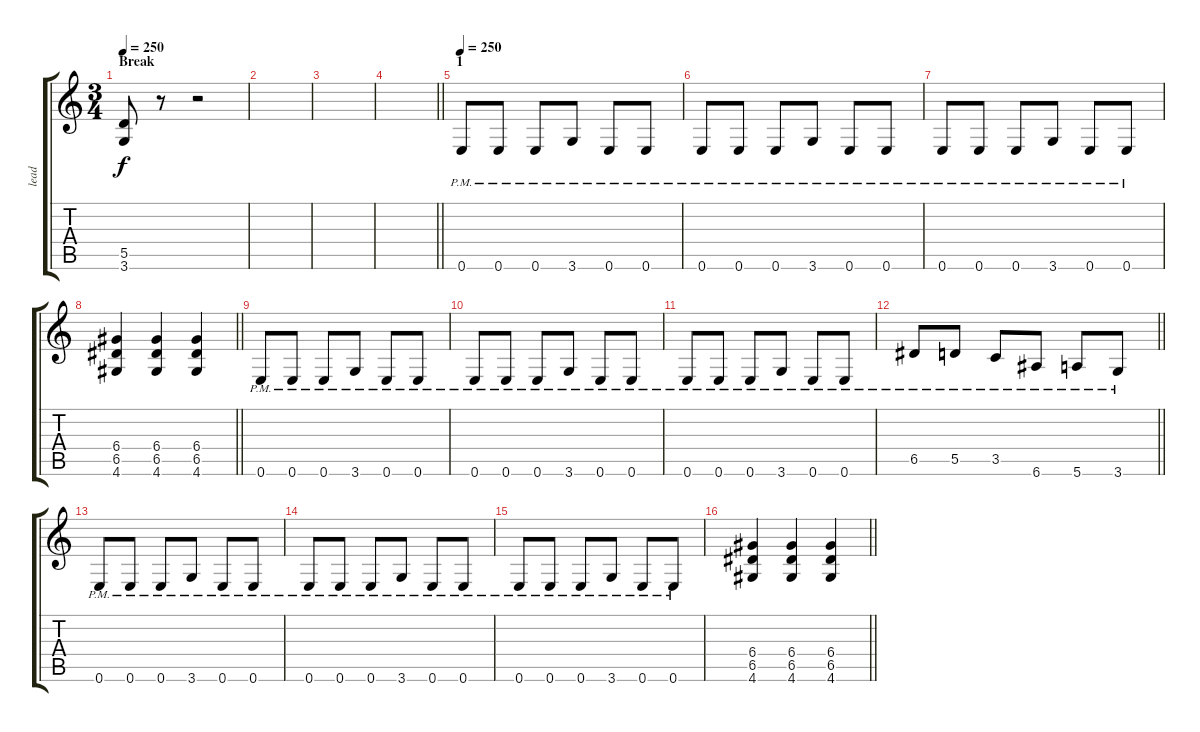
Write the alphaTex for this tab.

\track ("lead" "lead") {instrument distortionguitar}
\staff {score tabs}
\tuning (E4 B3 G3 D3 A2 E2) {hide}
\ts (3 4)
\section ("" "Break")
\tempo 250
\clef g2
\ks c
(5.5 3.6).8{dy f} r.8 r.2 |
|
|
\barLineRight lightlight
|
\section ("" "1")
\tempo 250
0.6{pm}.8 0.6{pm}.8 0.6{pm}.8 3.6{pm}.8 0.6{pm}.8 0.6{pm}.8 |
0.6{pm}.8 0.6{pm}.8 0.6{pm}.8 3.6{pm}.8 0.6{pm}.8 0.6{pm}.8 |
0.6{pm}.8 0.6{pm}.8 0.6{pm}.8 3.6{pm}.8 0.6{pm}.8 0.6{pm}.8 |
\barLineRight lightlight
(6.4 6.5 4.6).4 (6.4 6.5 4.6).4 (6.4 6.5 4.6).4 |
0.6{pm}.8 0.6{pm}.8 0.6{pm}.8 3.6{pm}.8 0.6{pm}.8 0.6{pm}.8 |
0.6{pm}.8 0.6{pm}.8 0.6{pm}.8 3.6{pm}.8 0.6{pm}.8 0.6{pm}.8 |
0.6{pm}.8 0.6{pm}.8 0.6{pm}.8 3.6{pm}.8 0.6{pm}.8 0.6{pm}.8 |
\barLineRight lightlight
6.5{pm}.8 5.5{pm}.8 3.5{pm}.8 6.6{pm}.8 5.6{pm}.8 3.6{pm}.8 |
0.6{pm}.8 0.6{pm}.8 0.6{pm}.8 3.6{pm}.8 0.6{pm}.8 0.6{pm}.8 |
0.6{pm}.8 0.6{pm}.8 0.6{pm}.8 3.6{pm}.8 0.6{pm}.8 0.6{pm}.8 |
0.6{pm}.8 0.6{pm}.8 0.6{pm}.8 3.6{pm}.8 0.6{pm}.8 0.6{pm}.8 |
\barLineRight lightlight
(6.4 6.5 4.6).4 (6.4 6.5 4.6).4 (6.4 6.5 4.6).4
